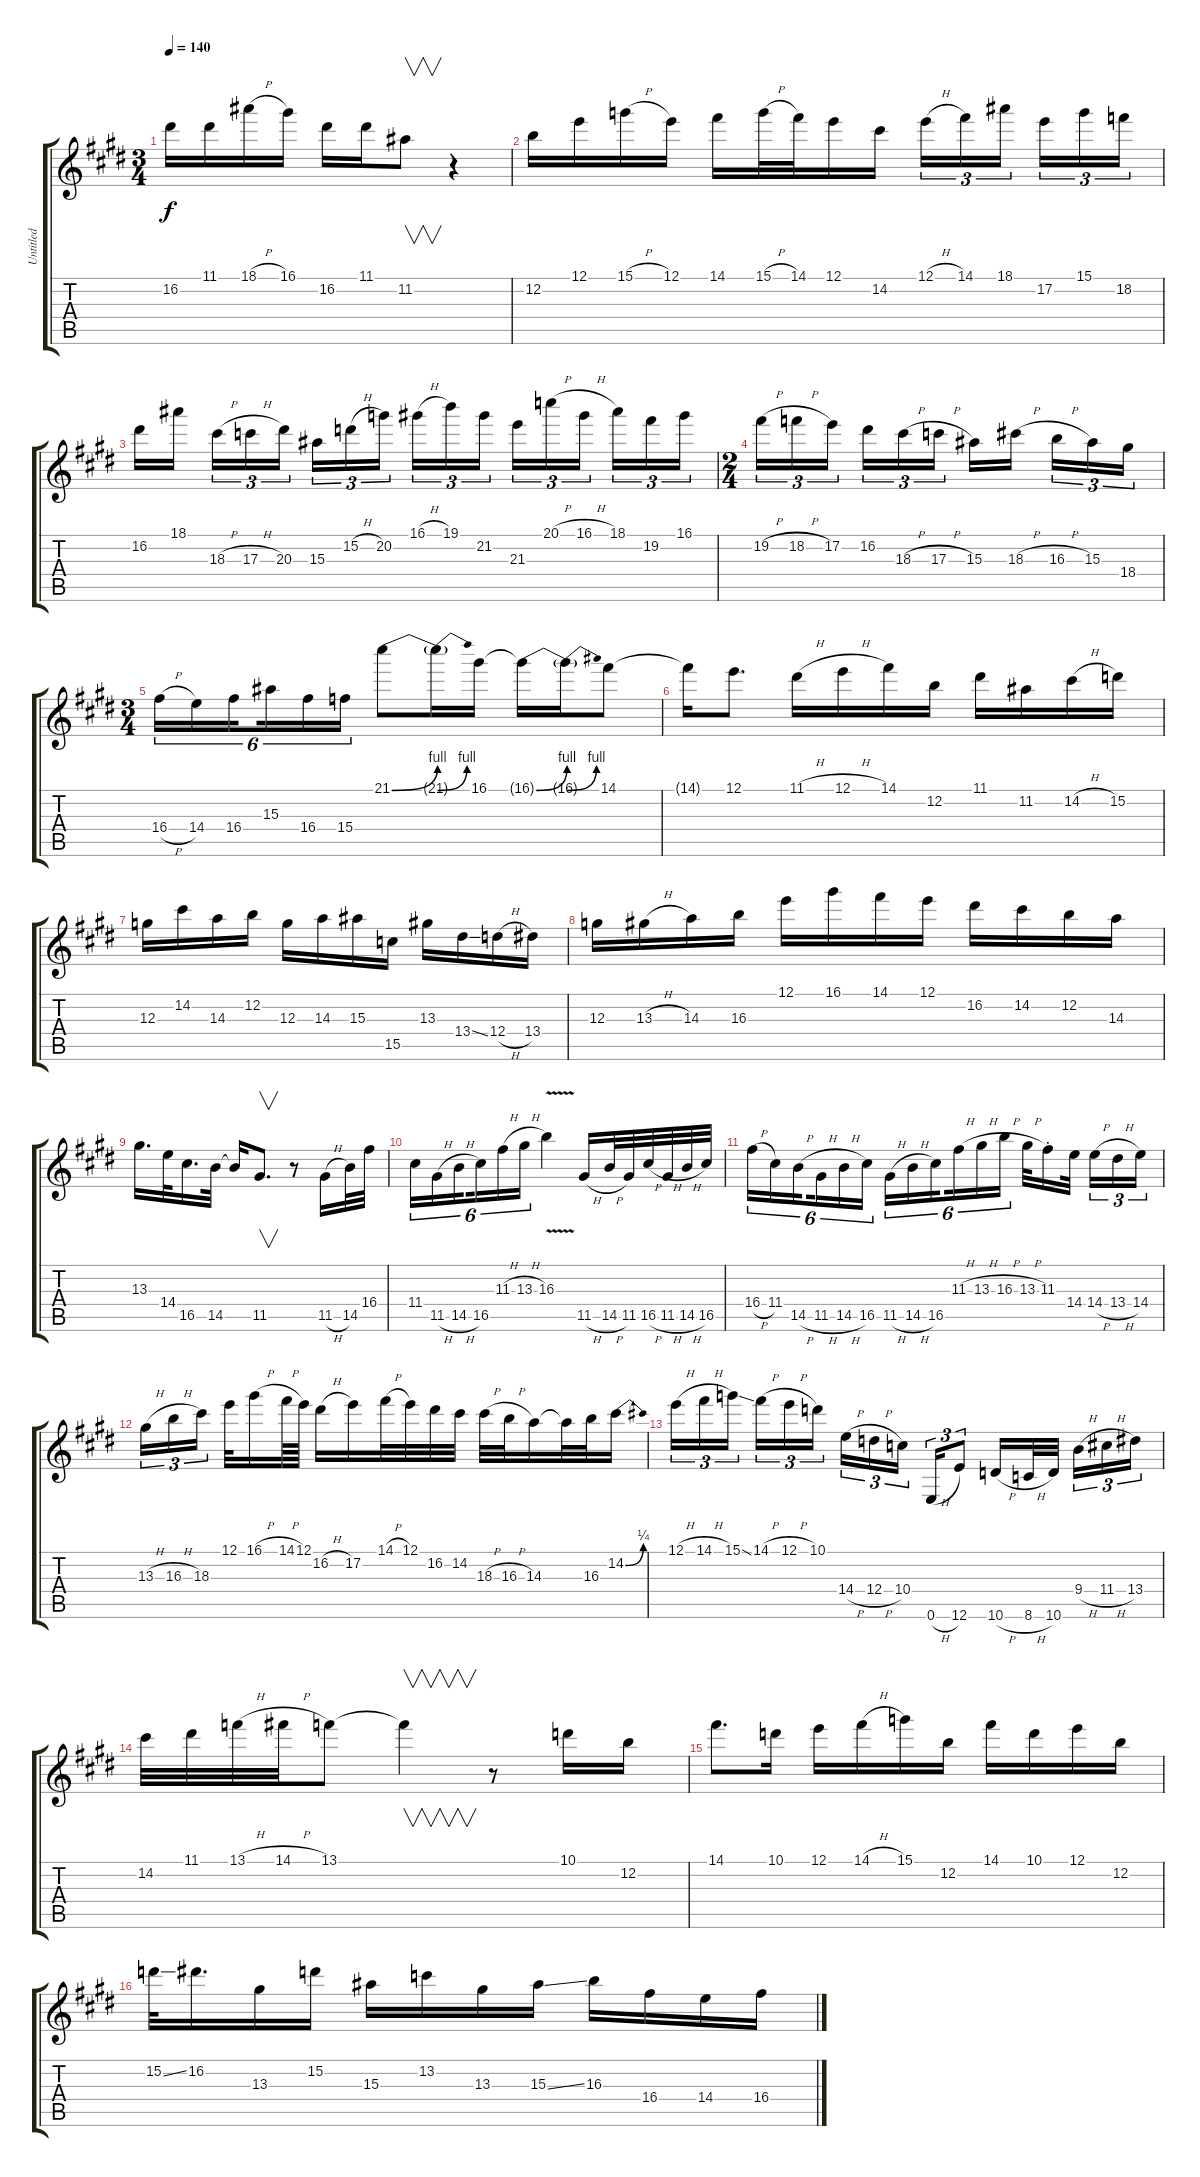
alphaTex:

\track ("Untitled" "Untitled") {instrument synthbass2}
\staff {score tabs}
\tuning (E4 B3 G3 D3 A2 E2) {hide}
\ts (3 4)
\tempo 140
\clef g2
\ks c#minor
16.2.16{dy f} 11.1.16 18.1{h}.16 16.1.16 16.2.16 11.1.16 11.2.8{v} r.4 |
\ks e
12.2.16 12.1.16 15.1{h}.16 12.1.16 14.1.16 15.1{h}.32 14.1.32 12.1.16 14.2.16 12.1{h}.16{tu (3 2)} 14.1.16{tu (3 2)} 18.1.16{tu (3 2) beam splitsecondary} 17.2.16{tu (3 2)} 15.1.16{tu (3 2)} 18.2.16{tu (3 2)} |
\ks c#minor
16.2.16 18.1.16{beam splitsecondary} 18.3{h}.16{tu (3 2)} 17.3{h}.16{tu (3 2)} 20.3.16{tu (3 2)} 15.3.16{tu (3 2)} 15.2{h}.16{tu (3 2)} 20.2.16{tu (3 2) beam splitsecondary} 16.1{h}.16{tu (3 2)} 19.1.16{tu (3 2)} 21.2.16{tu (3 2)} 21.3.16{tu (3 2)} 20.1{h}.16{tu (3 2)} 16.1{h}.16{tu (3 2) beam splitsecondary} 18.1.16{tu (3 2)} 19.2.16{tu (3 2)} 16.1.16{tu (3 2)} |
\ts (2 4)
\ks e
19.2{h}.16{tu (3 2)} 18.2{h}.16{tu (3 2)} 17.2.16{tu (3 2) beam splitsecondary} 16.2.16{tu (3 2)} 18.3{h}.16{tu (3 2)} 17.3{h}.16{tu (3 2)} 15.3.16 18.3{h}.16{beam splitsecondary} 16.3{h}.16{tu (3 2)} 15.3.16{tu (3 2)} 18.4.16{tu (3 2)} |
\ts (3 4)
\ks c#minor
16.4{h}.16{tu (6 4)} 14.4.16{tu (6 4)} 16.4.16{tu (6 4) beam splitsecondary} 15.3.16{tu (6 4)} 16.4.16{tu (6 4)} 15.4.16{tu (6 4)} 21.1{be (bend 0 0 60 4)}.8 21.1{be (bend 0 0 60 4) t}.16 16.1.16 16.1{be (bend 0 0 60 4) t}.16 16.1{be (bend 0 0 60 4) t}.16 14.1.8 |
14.1{t}.16 12.1.8{d} 11.1{h}.16 12.1{h}.16 14.1.16 12.2.16 11.1.16 11.2.16 14.2{h}.16 15.2.16 |
\ks e
12.3.16 14.2.16 14.3.16 12.2.16 12.3.16 14.3.16 15.3.16 15.5.16 13.3.16 13.4{ss}.16 12.4{h}.16 13.4.16 |
\ks c#minor
12.3.16 13.3{h}.16 14.3.16 16.3.16 12.1.16 16.1.16 14.1.16 12.1.16 16.2.16 14.2.16 12.2.16 14.3.16 |
13.3.16{d} 14.4.32 16.5.16{d} 14.5.32 14.5{t}.16 11.5.8{v d} r.8 11.5{h}.16 14.5.32 16.4.32 |
\ks e
11.4.16{tu (6 4)} 11.5{h}.16{tu (6 4)} 14.5{h}.16{tu (6 4) beam splitsecondary} 16.5.16{tu (6 4)} 11.3{h}.16{tu (6 4)} 13.3{h}.16{tu (6 4)} 16.3{v}.4 11.5{h}.16 14.5{h}.32 11.5.32 16.5{h}.32 11.5{h}.32 14.5{h}.32 16.5.32 |
\ks c#minor
16.4{h}.16{tu (6 4)} 11.4.16{tu (6 4)} 14.5{h}.16{tu (6 4) beam splitsecondary} 11.5{h}.16{tu (6 4)} 14.5{h}.16{tu (6 4)} 16.5.16{tu (6 4)} 11.5{h}.16{tu (6 4)} 14.5{h}.16{tu (6 4)} 16.5.16{tu (6 4) beam splitsecondary} 11.3{h}.16{tu (6 4)} 13.3{h}.16{tu (6 4)} 16.3{h}.16{tu (6 4)} 13.3{h}.32 11.3{st}.16 14.4.32{beam splitsecondary} 14.4{h}.16{tu (3 2)} 13.4{h}.16{tu (3 2)} 14.4.16{tu (3 2)} |
\ks e
13.3{h}.16{tu (3 2)} 16.3{h}.16{tu (3 2)} 18.3.16{tu (3 2) beam splitsecondary} 12.1.32 16.1{h}.16 14.1{h}.64 12.1.64 16.2{h}.16 17.2.16 14.1{h}.32 12.1.32 16.2.32 14.2.32 18.3{h}.32 16.3{h}.32 14.3.16 14.3{t}.32 16.3.32 14.2{be (bend 0 0 60 1)}.16 |
\ks c#minor
12.1{h}.16{tu (3 2)} 14.1{h}.16{tu (3 2)} 15.1{ss}.16{tu (3 2) beam splitsecondary} 14.1{h}.16{tu (3 2)} 12.1{h}.16{tu (3 2)} 10.1.16{tu (3 2)} 14.4{h}.16{tu (3 2)} 12.4{h}.16{tu (3 2)} 10.4.16{tu (3 2) beam splitsecondary} 0.6{h}.16{tu (3 2)} 12.6.8{tu (3 2)} 10.6{h}.16 8.6{h}.32 10.6.32{beam splitsecondary} 9.4{h}.16{tu (3 2)} 11.4{h}.16{tu (3 2)} 13.4.16{tu (3 2)} |
\ks e
14.2.32 11.1.32 13.1{h}.32 14.1{h}.32 13.1.8 13.1{t}.4{v} r.8 10.1.16 12.2.16 |
\ks c#minor
14.1.8{d} 10.1.16 12.1.16 14.1{h}.16 15.1.16 12.2.16 14.1.16 10.1.16 12.1.16 12.2.16 |
15.2{ss}.32 16.2.16{d} 13.3.16 15.2.16 15.3.16 13.2.16 13.3.16 15.3{ss}.16 16.3.16 16.4.16 14.4.16 16.4.16
